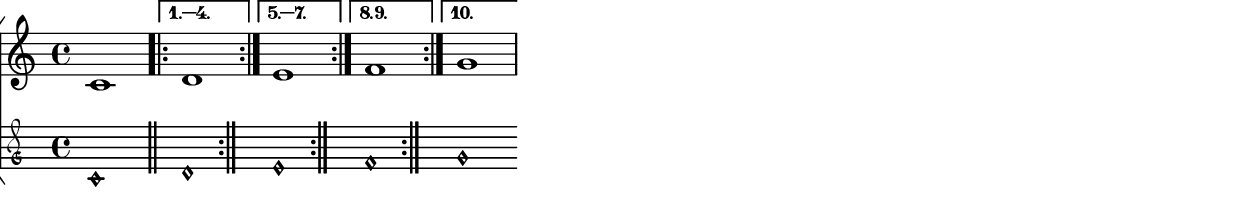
%% Generated by lilypond-book
%% Options: [exampleindent=10.16\mm,indent=0\mm,line-width=160\mm]
\include "lilypond-book-preamble.ly"


% ****************************************************************
% Start cut-&-pastable-section
% ****************************************************************

#(ly:set-option 'eps-box-padding 3.000000)



\paper {
  indent = 0\mm
  line-width = 160\mm
  % offset the left padding, also add 1mm as lilypond creates cropped
  % images with a little space on the right
  line-width = #(- line-width (* mm  3.000000) (* mm 1))
}

\layout {
  
}




% ****************************************************************
% ly snippet:
% ****************************************************************
\sourcefilename "/lilypond-2.23.82/input/regression/repeat-petrucci-alternatives.ly"
\sourcefileline 0
\version "2.23.8"

#(ly:set-option 'warning-as-error #t)

\header {
  texidoc = "Alternative endings are not expected in ancient music.
Here, the signum repetitionis resembles a modern repeat sign rather
than telling the number of times the alternative is performed."
}

music = \fixed c' {
  c1
  \repeat volta 10 \alternative {
    \volta 1,2,3,4 d1
    \volta 5,6,7 e1
    \volta 8,9 f1
    \volta 10 g1
  }
}

\new ChoirStaff <<
  \new Staff \music
  \new PetrucciStaff \music
>>



% ****************************************************************
% end ly snippet
% ****************************************************************
